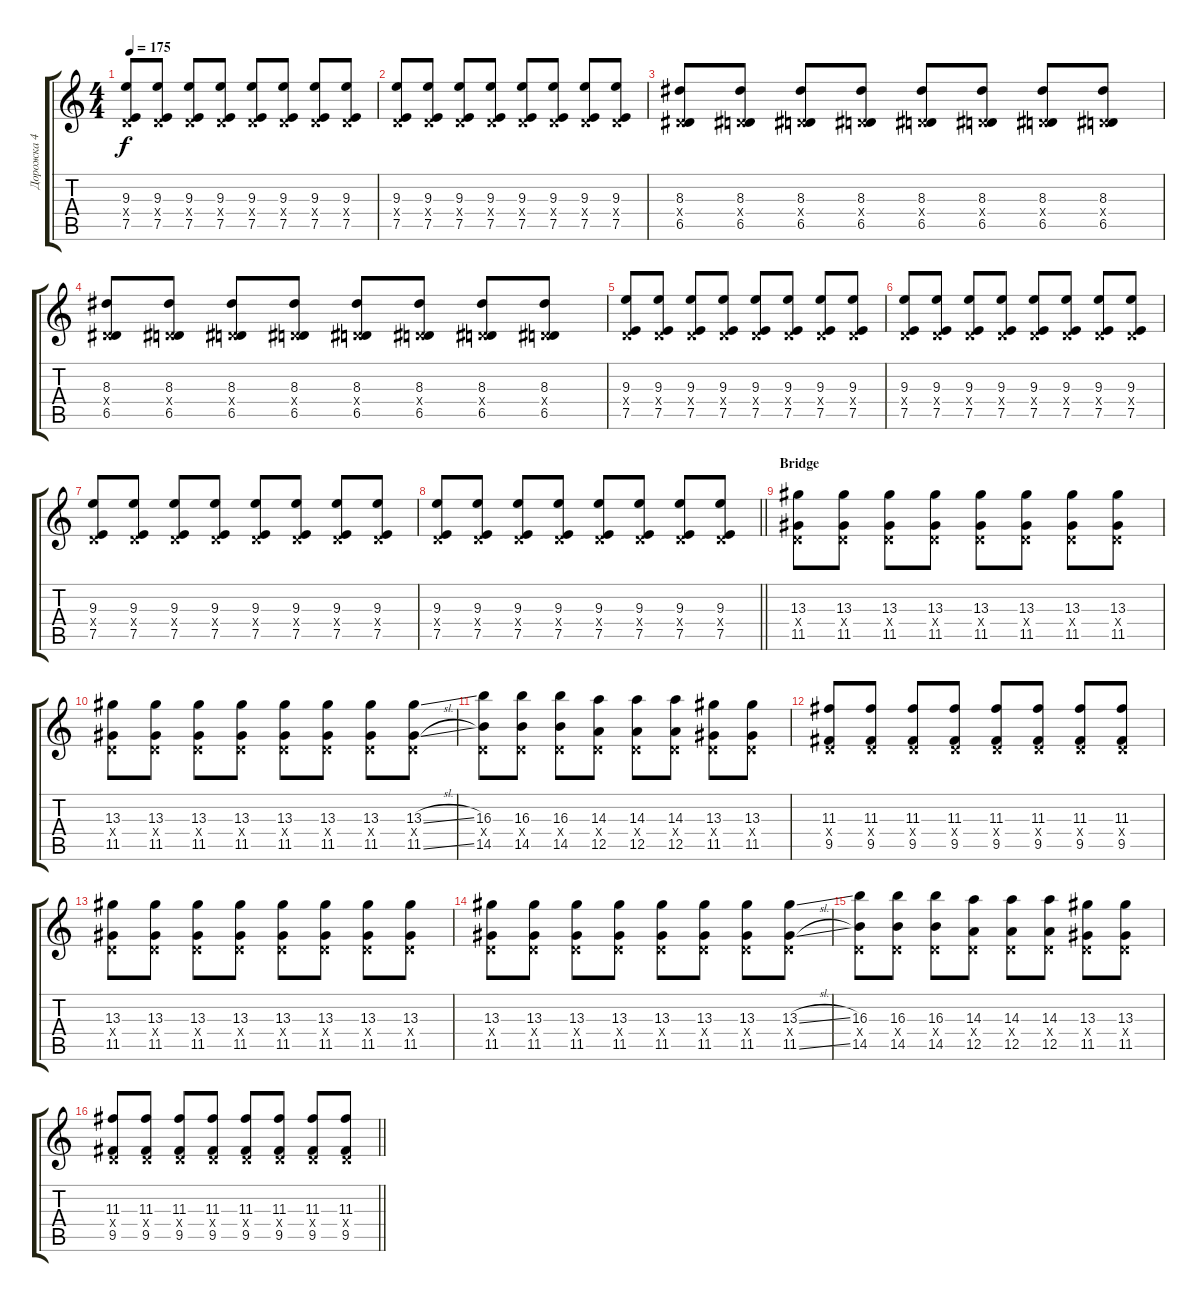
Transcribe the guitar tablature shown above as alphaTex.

\track ("Дорожка 4" "Дорожка 4") {instrument overdrivenguitar}
\staff {score tabs}
\tuning (E4 B3 G3 D3 A2 E2) {hide}
\ts (4 4)
\tempo 175
\clef g2
\ks c
(9.3 0.4{x} 7.5).8{dy f} (9.3 0.4{x} 7.5).8 (9.3 0.4{x} 7.5).8 (9.3 0.4{x} 7.5).8 (9.3 0.4{x} 7.5).8 (9.3 0.4{x} 7.5).8 (9.3 0.4{x} 7.5).8 (9.3 0.4{x} 7.5).8 |
(9.3 0.4{x} 7.5).8 (9.3 0.4{x} 7.5).8 (9.3 0.4{x} 7.5).8 (9.3 0.4{x} 7.5).8 (9.3 0.4{x} 7.5).8 (9.3 0.4{x} 7.5).8 (9.3 0.4{x} 7.5).8 (9.3 0.4{x} 7.5).8 |
(8.3 0.4{x} 6.5).8 (8.3 0.4{x} 6.5).8 (8.3 0.4{x} 6.5).8 (8.3 0.4{x} 6.5).8 (8.3 0.4{x} 6.5).8 (8.3 0.4{x} 6.5).8 (8.3 0.4{x} 6.5).8 (8.3 0.4{x} 6.5).8 |
(8.3 0.4{x} 6.5).8 (8.3 0.4{x} 6.5).8 (8.3 0.4{x} 6.5).8 (8.3 0.4{x} 6.5).8 (8.3 0.4{x} 6.5).8 (8.3 0.4{x} 6.5).8 (8.3 0.4{x} 6.5).8 (8.3 0.4{x} 6.5).8 |
(9.3 0.4{x} 7.5).8 (9.3 0.4{x} 7.5).8 (9.3 0.4{x} 7.5).8 (9.3 0.4{x} 7.5).8 (9.3 0.4{x} 7.5).8 (9.3 0.4{x} 7.5).8 (9.3 0.4{x} 7.5).8 (9.3 0.4{x} 7.5).8 |
(9.3 0.4{x} 7.5).8 (9.3 0.4{x} 7.5).8 (9.3 0.4{x} 7.5).8 (9.3 0.4{x} 7.5).8 (9.3 0.4{x} 7.5).8 (9.3 0.4{x} 7.5).8 (9.3 0.4{x} 7.5).8 (9.3 0.4{x} 7.5).8 |
(9.3 0.4{x} 7.5).8 (9.3 0.4{x} 7.5).8 (9.3 0.4{x} 7.5).8 (9.3 0.4{x} 7.5).8 (9.3 0.4{x} 7.5).8 (9.3 0.4{x} 7.5).8 (9.3 0.4{x} 7.5).8 (9.3 0.4{x} 7.5).8 |
\barLineRight lightlight
(9.3 0.4{x} 7.5).8 (9.3 0.4{x} 7.5).8 (9.3 0.4{x} 7.5).8 (9.3 0.4{x} 7.5).8 (9.3 0.4{x} 7.5).8 (9.3 0.4{x} 7.5).8 (9.3 0.4{x} 7.5).8 (9.3 0.4{x} 7.5).8 |
\section ("" "Bridge")
(13.3 0.4{x} 11.5).8 (13.3 0.4{x} 11.5).8 (13.3 0.4{x} 11.5).8 (13.3 0.4{x} 11.5).8 (13.3 0.4{x} 11.5).8 (13.3 0.4{x} 11.5).8 (13.3 0.4{x} 11.5).8 (13.3 0.4{x} 11.5).8 |
(13.3 0.4{x} 11.5).8 (13.3 0.4{x} 11.5).8 (13.3 0.4{x} 11.5).8 (13.3 0.4{x} 11.5).8 (13.3 0.4{x} 11.5).8 (13.3 0.4{x} 11.5).8 (13.3 0.4{x} 11.5).8 (13.3{sl} 0.4{x} 11.5{sl}).8 |
(16.3 0.4{x} 14.5).8 (16.3 0.4{x} 14.5).8 (16.3 0.4{x} 14.5).8 (14.3 0.4{x} 12.5).8 (14.3 0.4{x} 12.5).8 (14.3 0.4{x} 12.5).8 (13.3 0.4{x} 11.5).8 (13.3 0.4{x} 11.5).8 |
(11.3 0.4{x} 9.5).8 (11.3 0.4{x} 9.5).8 (11.3 0.4{x} 9.5).8 (11.3 0.4{x} 9.5).8 (11.3 0.4{x} 9.5).8 (11.3 0.4{x} 9.5).8 (11.3 0.4{x} 9.5).8 (11.3 0.4{x} 9.5).8 |
(13.3 0.4{x} 11.5).8 (13.3 0.4{x} 11.5).8 (13.3 0.4{x} 11.5).8 (13.3 0.4{x} 11.5).8 (13.3 0.4{x} 11.5).8 (13.3 0.4{x} 11.5).8 (13.3 0.4{x} 11.5).8 (13.3 0.4{x} 11.5).8 |
(13.3 0.4{x} 11.5).8 (13.3 0.4{x} 11.5).8 (13.3 0.4{x} 11.5).8 (13.3 0.4{x} 11.5).8 (13.3 0.4{x} 11.5).8 (13.3 0.4{x} 11.5).8 (13.3 0.4{x} 11.5).8 (13.3{sl} 0.4{x} 11.5{sl}).8 |
(16.3 0.4{x} 14.5).8 (16.3 0.4{x} 14.5).8 (16.3 0.4{x} 14.5).8 (14.3 0.4{x} 12.5).8 (14.3 0.4{x} 12.5).8 (14.3 0.4{x} 12.5).8 (13.3 0.4{x} 11.5).8 (13.3 0.4{x} 11.5).8 |
\barLineRight lightlight
(11.3 0.4{x} 9.5).8 (11.3 0.4{x} 9.5).8 (11.3 0.4{x} 9.5).8 (11.3 0.4{x} 9.5).8 (11.3 0.4{x} 9.5).8 (11.3 0.4{x} 9.5).8 (11.3 0.4{x} 9.5).8 (11.3 0.4{x} 9.5).8
